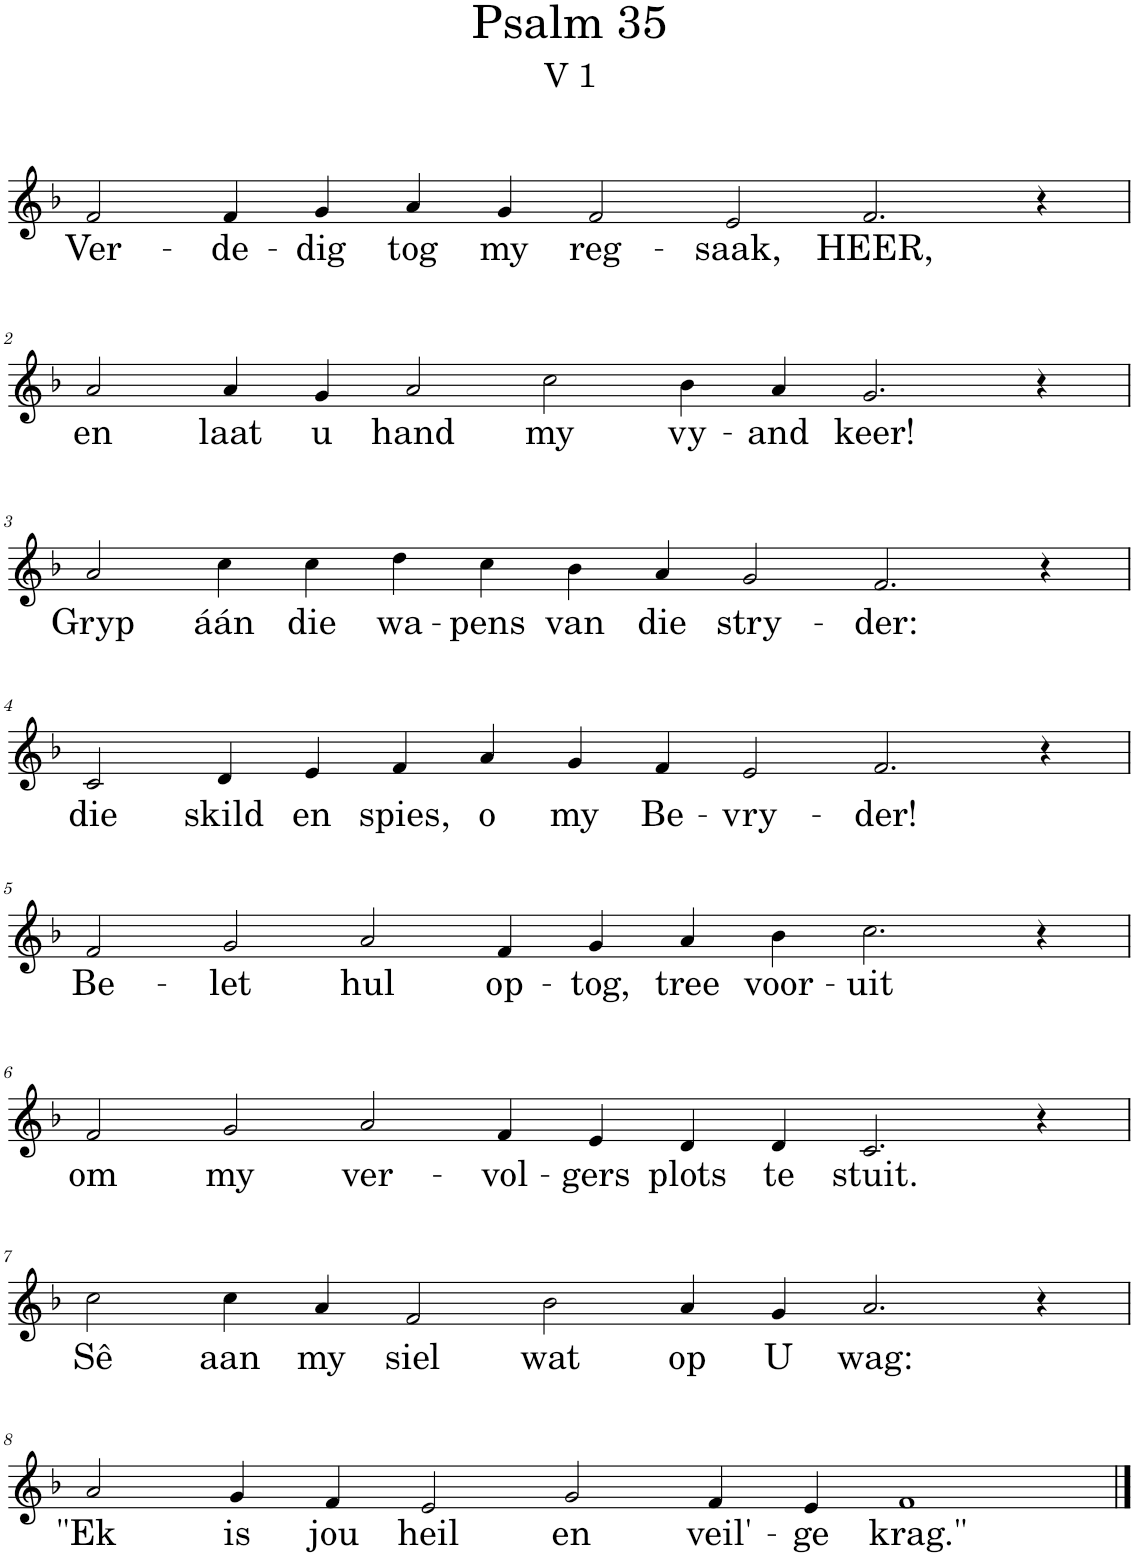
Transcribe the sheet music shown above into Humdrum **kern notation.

**kern	**text
*part1	*part1
*staff1	*staff1
*I"Pipe Organ	*
*I'Org.	*
*clefG2	*
*k[b-]	*
*M14/4	*
=1	=1
!	!LO:LY:b
2f/	Ver-
!	!LO:LY:b
4f/	-de-
!	!LO:LY:b
4g/	-dig
!	!LO:LY:b
4a/	tog
!	!LO:LY:b
4g/	my
!	!LO:LY:b
2f/	reg-
!	!LO:LY:b
2e/	-saak,
!	!LO:LY:b
2.f/	HEER,
4r	.
!!LO:LB:g=z
=2	=2
!	!LO:LY:b
2a/	en
!	!LO:LY:b
4a/	laat
!	!LO:LY:b
4g/	u
!	!LO:LY:b
2a/	hand
!	!LO:LY:b
2cc\	my
!	!LO:LY:b
4b-\	vy-
!	!LO:LY:b
4a/	-and
!	!LO:LY:b
2.g/	keer!
4r	.
!!LO:LB:g=z
=3	=3
!	!LO:LY:b
2a/	Gryp
!	!LO:LY:b
4cc\	áán
!	!LO:LY:b
4cc\	die
!	!LO:LY:b
4dd\	wa-
!	!LO:LY:b
4cc\	-pens
!	!LO:LY:b
4b-\	van
!	!LO:LY:b
4a/	die
!	!LO:LY:b
2g/	stry-
!	!LO:LY:b
2.f/	-der:
4r	.
!!LO:LB:g=z
=4	=4
!	!LO:LY:b
2c/	die
!	!LO:LY:b
4d/	skild
!	!LO:LY:b
4e/	en
!	!LO:LY:b
4f/	spies,
!	!LO:LY:b
4a/	o
!	!LO:LY:b
4g/	my
!	!LO:LY:b
4f/	Be-
!	!LO:LY:b
2e/	-vry-
!	!LO:LY:b
2.f/	-der!
4r	.
!!LO:LB:g=z
=5	=5
!	!LO:LY:b
2f/	Be-
!	!LO:LY:b
2g/	-let
!	!LO:LY:b
2a/	hul
!	!LO:LY:b
4f/	op-
!	!LO:LY:b
4g/	-tog,
!	!LO:LY:b
4a/	tree
!	!LO:LY:b
4b-\	voor-
!	!LO:LY:b
2.cc\	-uit
4r	.
!!LO:LB:g=z
=6	=6
!	!LO:LY:b
2f/	om
!	!LO:LY:b
2g/	my
!	!LO:LY:b
2a/	ver-
!	!LO:LY:b
4f/	-vol-
!	!LO:LY:b
4e/	-gers
!	!LO:LY:b
4d/	plots
!	!LO:LY:b
4d/	te
!	!LO:LY:b
2.c/	stuit.
4r	.
!!LO:LB:g=z
=7	=7
!	!LO:LY:b
2cc\	Sê
!	!LO:LY:b
4cc\	aan
!	!LO:LY:b
4a/	my
!	!LO:LY:b
2f/	siel
!	!LO:LY:b
2b-\	wat
!	!LO:LY:b
4a/	op
!	!LO:LY:b
4g/	U
!	!LO:LY:b
2.a/	wag:
4r	.
!!LO:LB:g=z
=8	=8
!	!LO:LY:b
2a/	"Ek
!	!LO:LY:b
4g/	is
!	!LO:LY:b
4f/	jou
!	!LO:LY:b
2e/	heil
!	!LO:LY:b
2g/	en
!	!LO:LY:b
4f/	veil'-
!	!LO:LY:b
4e/	-ge
!	!LO:LY:b
1f	krag."
==	==
*-	*-
